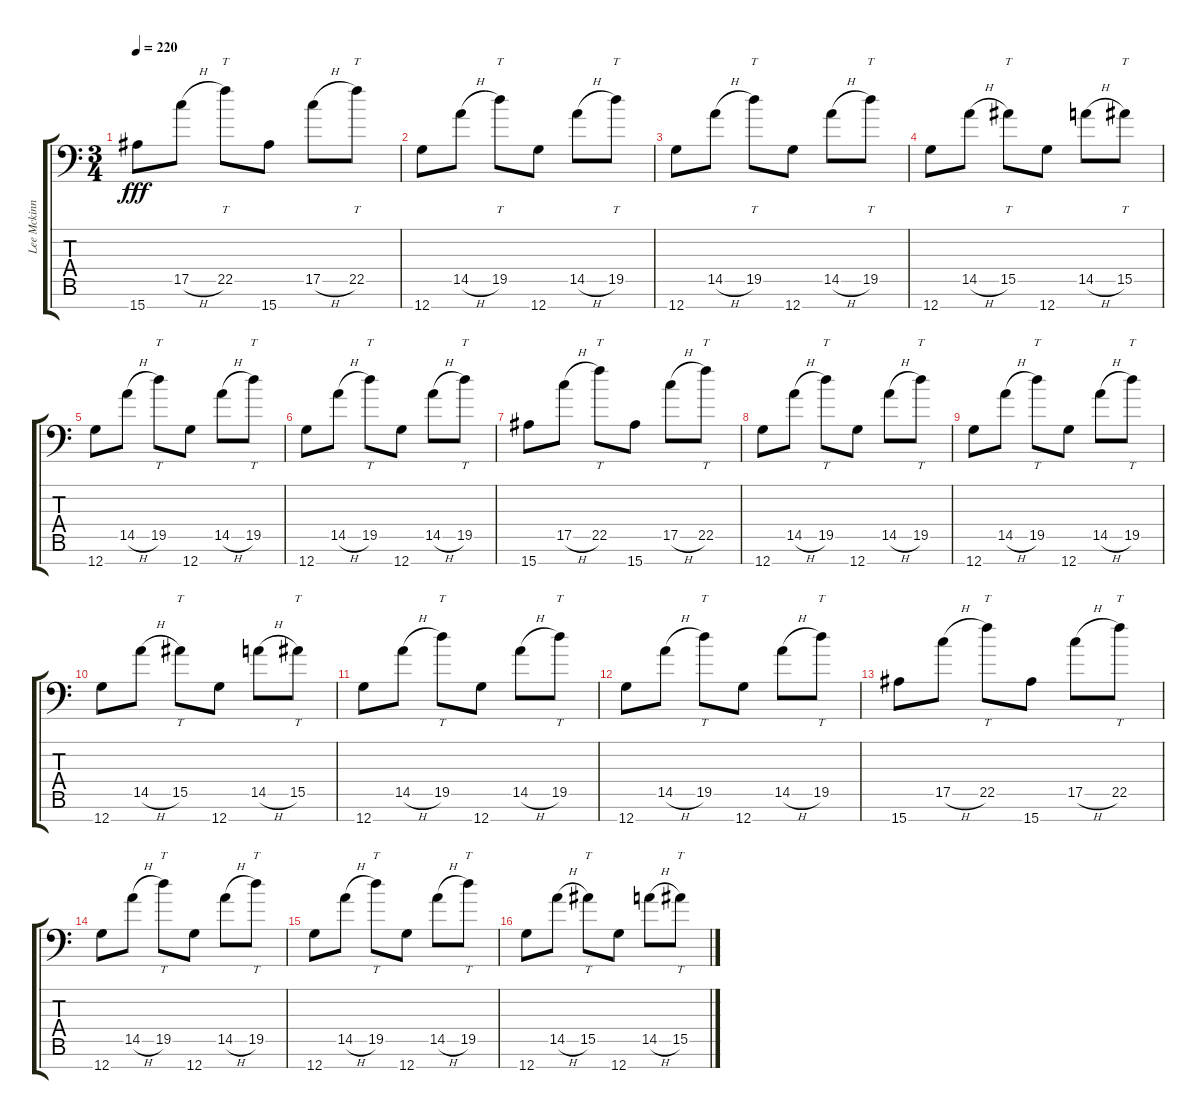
\track ("Lee Mckinney - Guitar" "Lee Mckinn") {instrument distortionguitar}
\staff {score tabs}
\tuning (D4 A3 F3 C3 G2 D2 G1) {hide}
\ts (3 4)
\tempo 220
\clef f4
\ks c
15.7.8{dy fff} 17.5{h}.8 22.5.8{tt} 15.7.8 17.5{h}.8 22.5.8{tt} |
12.7.8 14.5{h}.8 19.5.8{tt} 12.7.8 14.5{h}.8 19.5.8{tt} |
12.7.8 14.5{h}.8 19.5.8{tt} 12.7.8 14.5{h}.8 19.5.8{tt} |
12.7.8 14.5{h}.8 15.5.8{tt} 12.7.8 14.5{h}.8 15.5.8{tt} |
12.7.8 14.5{h}.8 19.5.8{tt} 12.7.8 14.5{h}.8 19.5.8{tt} |
12.7.8 14.5{h}.8 19.5.8{tt} 12.7.8 14.5{h}.8 19.5.8{tt} |
15.7.8 17.5{h}.8 22.5.8{tt} 15.7.8 17.5{h}.8 22.5.8{tt} |
12.7.8 14.5{h}.8 19.5.8{tt} 12.7.8 14.5{h}.8 19.5.8{tt} |
12.7.8 14.5{h}.8 19.5.8{tt} 12.7.8 14.5{h}.8 19.5.8{tt} |
12.7.8 14.5{h}.8 15.5.8{tt} 12.7.8 14.5{h}.8 15.5.8{tt} |
12.7.8 14.5{h}.8 19.5.8{tt} 12.7.8 14.5{h}.8 19.5.8{tt} |
12.7.8 14.5{h}.8 19.5.8{tt} 12.7.8 14.5{h}.8 19.5.8{tt} |
15.7.8 17.5{h}.8 22.5.8{tt} 15.7.8 17.5{h}.8 22.5.8{tt} |
12.7.8 14.5{h}.8 19.5.8{tt} 12.7.8 14.5{h}.8 19.5.8{tt} |
12.7.8 14.5{h}.8 19.5.8{tt} 12.7.8 14.5{h}.8 19.5.8{tt} |
12.7.8 14.5{h}.8 15.5.8{tt} 12.7.8 14.5{h}.8 15.5.8{tt}
